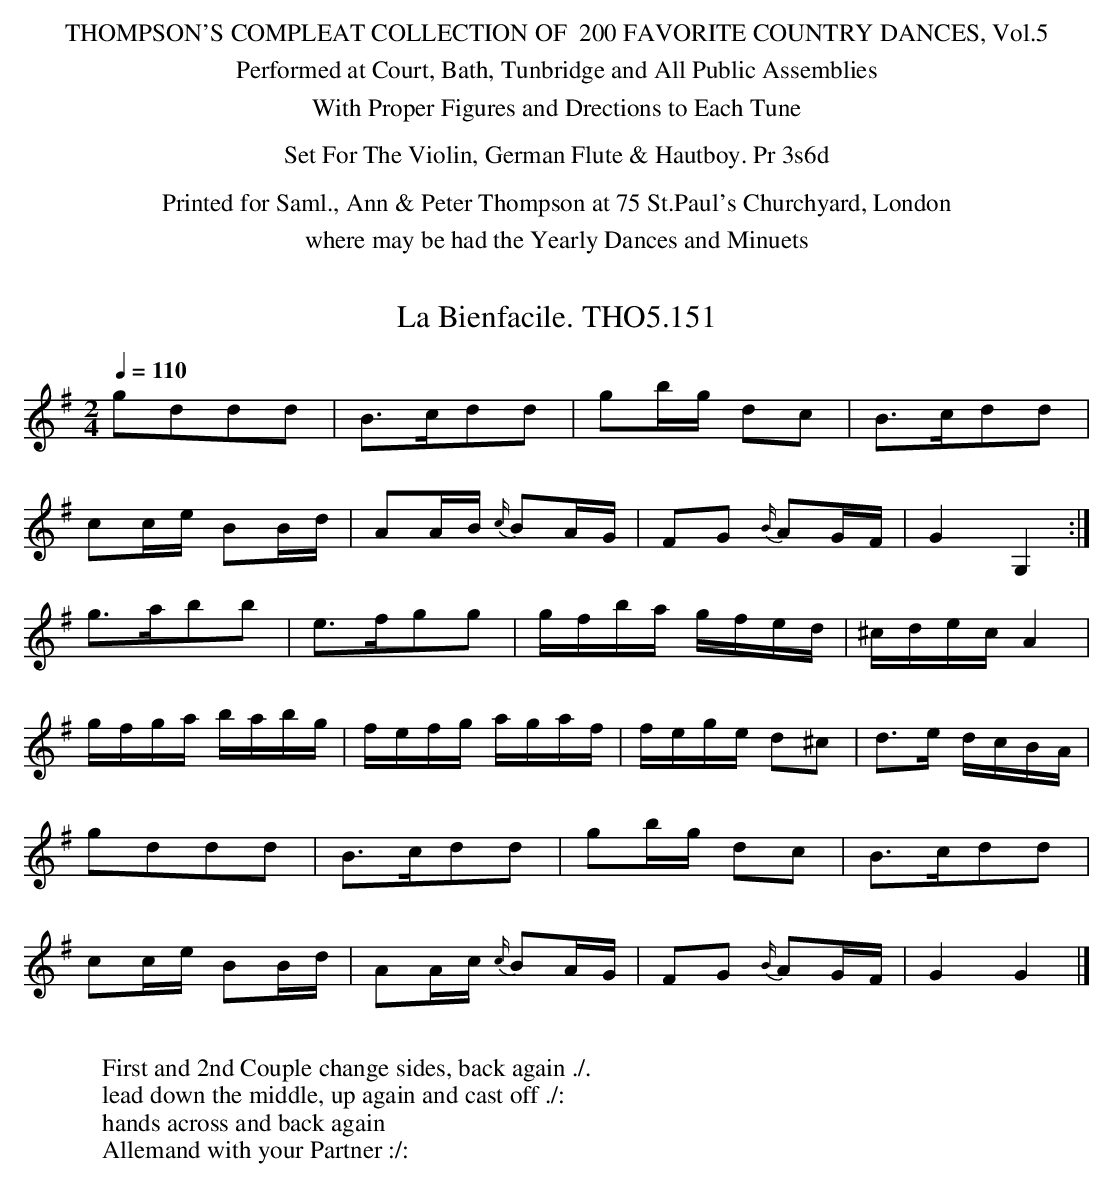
X:1
T:Bienfacile. THO5.151, La
M:2/4
L:1/8
Q:1/4=110
K:G
gddd|B>cdd|gb/g/ dc|B>cdd|
cc/e/ BB/d/|AA/B/ {c/}BA/G/|FG {B/}AG/F/|G2G,2:|
g>abb|e>fgg|g/f/b/a/ g/f/e/d/|^c/d/e/c/ A2|
g/f/g/a/ b/a/b/g/|f/e/f/g/ a/g/a/f/|f/e/g/e/ d^c|d>e d/c/B/A/|
gddd|B>cdd|gb/g/ dc|B>cdd|
cc/e/ BB/d/|AA/c/ {c/}BA/G/|FG {B/}AG/F/|G2G2|]
W:
W:First and 2nd Couple change sides, back again ./.
W:lead down the middle, up again and cast off ./:
W:hands across and back again
W:Allemand with your Partner :/:
